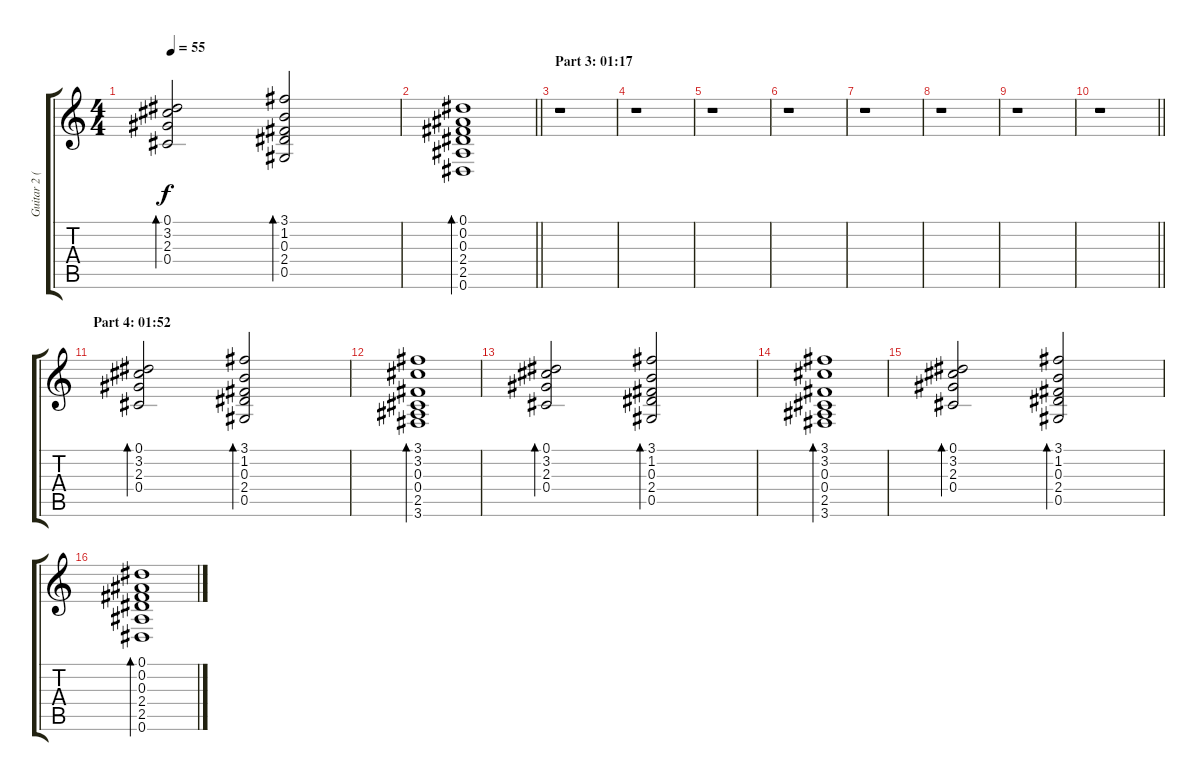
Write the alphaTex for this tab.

\track ("Guitar 2 (Clean)" "Guitar 2 (") {instrument electricguitarclean}
\staff {score tabs}
\tuning (Eb4 Bb3 Gb3 Db3 Ab2 Eb2) {hide}
\ts (4 4)
\tempo 55
\clef g2
\ks c
(0.1 3.2 2.3 0.4).2{bd 120 dy f} (3.1 1.2 0.3 2.4 0.5).2{bd 120} |
\barLineRight lightlight
(0.1 0.2 0.3 2.4 2.5 0.6).1{bd 120} |
\section ("" "Part 3: 01:17")
r.1 |
r.1 |
r.1 |
r.1 |
r.1 |
r.1 |
r.1 |
\barLineRight lightlight
r.1 |
\section ("" "Part 4: 01:52")
(0.1 3.2 2.3 0.4).2{bd 120} (3.1 1.2 0.3 2.4 0.5).2{bd 120} |
(3.1 3.2 0.3 0.4 2.5 3.6).1{bd 120} |
(0.1 3.2 2.3 0.4).2{bd 120} (3.1 1.2 0.3 2.4 0.5).2{bd 120} |
(3.1 3.2 0.3 0.4 2.5 3.6).1{bd 120} |
(0.1 3.2 2.3 0.4).2{bd 120} (3.1 1.2 0.3 2.4 0.5).2{bd 120} |
(0.1 0.2 0.3 2.4 2.5 0.6).1{bd 120}
